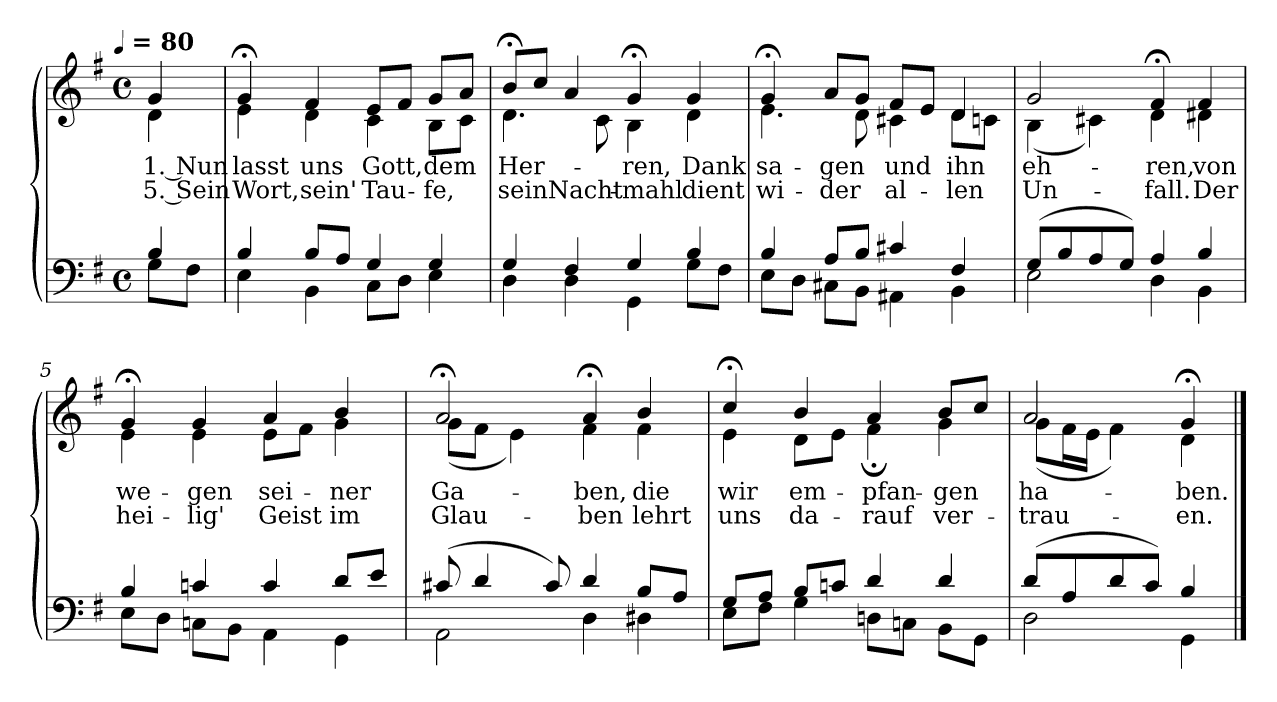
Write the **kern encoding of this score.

**kern	**kern	**text	**text	**dynam
*part1	*part1	*part1	*part1	*part1
*staff2	*staff1	*staff1	*staff1	*staff1/2
*clefF4	*clefG2	*	*	*
*k[f#]	*k[f#]	*	*	*
!!LO:TX:omd:t=[quarter] = 80
*M4/4	*M4/4	*	*	*
*met(c)	*met(c)	*	*	*
*MM80	*MM80	*	*	*
=	=	=	=	=
*^	*^	*	*	*
4B	8GL	4g	4d	1. Nun	5. Sein	.
.	8F#J	.	.	.	.	.
=1	=1	=1	=1	=1	=1	=1
*	*	*MM81	*	*	*	*
4B	4E	4g;<	4e	lasst	Wort,	.
8BL	4BB	4f#	4d	uns	sein'	♩ = 80
8AJ	.	.	.	.	.	.
4G	8CL	8eL	4c	Gott,	Tau-	♩ = 79
.	8DJ	8f#J	.	.	.	.
4G	4E	8gL	8BL	dem	-fe,	.
.	.	8aJ	8cJ	.	.	.
=2	=2	=2	=2	=2	=2	=2
4G	4D	8b;<L	4.d	Her-	sein	.
.	.	8ccJ	.	.	.	.
4F#	4D	4a	.	.	Nacht-	♩ = 75
.	.	.	8c	.	.	.
4G	4GG	4g;<	4B	-ren,	-mahl	.
4B	8GL	4g	4d	Dank	dient	♩ = 80
.	8F#J	.	.	.	.	.
=3	=3	=3	=3	=3	=3	=3
4B	8EL	4g;<	4.e	sa-	wi-	.
.	8DJ	.	.	.	.	.
8AL	8C#XL	8aL	.	-gen	-der	.
8BJ	8BBJ	8gJ	8d	.	.	.
4c#X	4AA#X	8f#L	4c#X	und	al-	♩ = 79
.	.	8eJ	.	.	.	.
4F#	4BB	4d	8dL	ihn	-len	.
.	.	.	8cnJ	.	.	.
=4	=4	=4	=4	=4	=4	=4
*	*	*MM77	*	*	*	*
(8GL	2E	2g	(4B	eh-	Un-	.
8B	.	.	.	.	.	.
8A	.	.	4c#X)	.	.	.
8GJ)	.	.	.	.	.	.
4A	4D	4f#;<	4d	-ren,	-fall.	.
4B	4BB	4f#	4d#X	von	Der	♩ = 79
!!LO:LB:g=z	!!
=5	=5	=5	=5	=5	=5	=5
4B	8EL	4g;<	4e	we-	hei-	.
.	8DJ	.	.	.	.	.
4cn	8CnL	4g	4e	-gen	-lig'	.
.	8BBJ	.	.	.	.	.
4c	4AA	4a	8eL	sei-	Geist	♩ = 78
.	.	.	8f#J	.	.	.
8dL	4GG	4b	4g	-ner	im	♩ = 77
8eJ	.	.	.	.	.	.
=6	=6	=6	=6	=6	=6	=6
(8c#X	2AA	2a;<	(8gL	Ga-	Glau-	.
4d	.	.	8f#J	.	.	.
.	.	.	4e)	.	.	.
8c#)	.	.	.	.	.	.
4d	4D	4a;<	4f#	-ben,	-ben	.
8BL	4D#X	4b	4f#	die	lehrt	♩ = 76
8AJ	.	.	.	.	.	.
=7	=7	=7	=7	=7	=7	=7
8GL	8EL	4cc;<	4e	wir	uns	.
8AJ	8F#J	.	.	.	.	.
8BL	4G	4b	8dL	em-	da-	♩ = 75
8cnJ	.	.	8eJ	.	.	.
4d	8DnL	4a	4f#;	-pfan-	-rauf	♩ = 74
.	8CnJ	.	.	.	.	.
4d	8BBL	8bL	4g	-gen	ver-	.
.	8GGJ	8ccJ	.	.	.	♩ = 71
=8	=8	=8	=8	=8	=8	=8
*	*	*MM69	*	*	*	*
(8dL	2D	2a	(8gL	ha-	-trau-	.
8A	.	.	16f#L	.	.	.
.	.	.	16eJJ	.	.	.
8d	.	.	4f#)	.	.	.
8cJ)	.	.	.	.	.	.
4B	4GG	4g;<	4d	-ben.	-en.	.
*v	*v	*	*	*	*	*
*	*v	*v	*	*	*
==	==	==	==	==
*-	*-	*-	*-	*-
